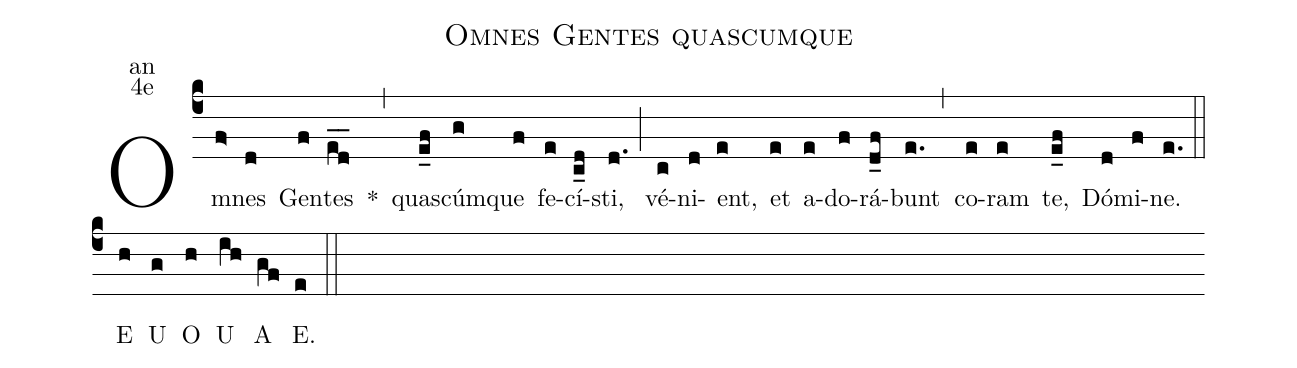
name:Omnes Gentes quascumque;
office-part:an;
mode:4e;
%%
(c4) Om(f>)nes(d) Gen(f)tes(ed__) <sp>*</sp>(,)
qua(e_f)scúm(g)que(f) fe(e)cí(c_d)sti,(d.) (;)
vé(c)ni(d)ent,(e) et(e) a(e)do(f)rá(d_f)bunt(e.) (,)
co(e)ram(e) te,(e_f) Dó(d)mi(f)ne.(e.) (::)
<eu>E(h) U(g) O(h) U(ih) A(gf) E.(e) </eu>(::)
